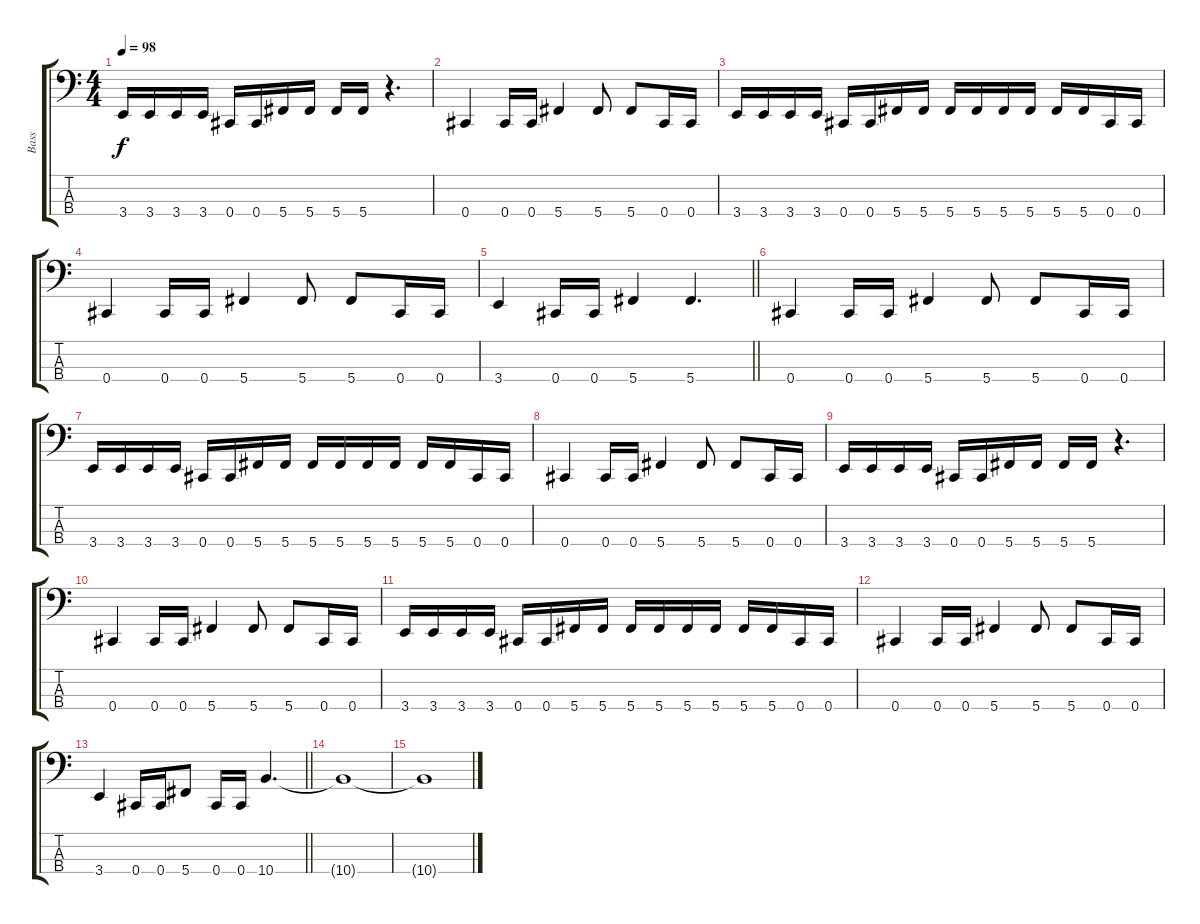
\track ("Bass" "Bass") {instrument electricbassfinger}
\staff {score tabs}
\tuning (Gb2 Db2 Ab1 Db1) {hide}
\ts (4 4)
\tempo 98
\clef f4
\ks c
3.4.16{dy f} 3.4.16 3.4.16 3.4.16 0.4.16 0.4.16 5.4.16 5.4.16 5.4.16 5.4.16 r.4{d} |
0.4.4 0.4.16 0.4.16 5.4.4 5.4.8 5.4.8 0.4.16 0.4.16 |
3.4.16 3.4.16 3.4.16 3.4.16 0.4.16 0.4.16 5.4.16 5.4.16 5.4.16 5.4.16 5.4.16 5.4.16 5.4.16 5.4.16 0.4.16 0.4.16 |
0.4.4 0.4.16 0.4.16 5.4.4 5.4.8 5.4.8 0.4.16 0.4.16 |
\barLineRight lightlight
3.4.4 0.4.16 0.4.16 5.4.4 5.4.4{d} |
\section ("" "")
0.4.4 0.4.16 0.4.16 5.4.4 5.4.8 5.4.8 0.4.16 0.4.16 |
3.4.16 3.4.16 3.4.16 3.4.16 0.4.16 0.4.16 5.4.16 5.4.16 5.4.16 5.4.16 5.4.16 5.4.16 5.4.16 5.4.16 0.4.16 0.4.16 |
0.4.4 0.4.16 0.4.16 5.4.4 5.4.8 5.4.8 0.4.16 0.4.16 |
3.4.16 3.4.16 3.4.16 3.4.16 0.4.16 0.4.16 5.4.16 5.4.16 5.4.16 5.4.16 r.4{d} |
0.4.4 0.4.16 0.4.16 5.4.4 5.4.8 5.4.8 0.4.16 0.4.16 |
3.4.16 3.4.16 3.4.16 3.4.16 0.4.16 0.4.16 5.4.16 5.4.16 5.4.16 5.4.16 5.4.16 5.4.16 5.4.16 5.4.16 0.4.16 0.4.16 |
0.4.4 0.4.16 0.4.16 5.4.4 5.4.8 5.4.8 0.4.16 0.4.16 |
\barLineRight lightlight
3.4.4 0.4.16 0.4.16 5.4.8 0.4.16 0.4.16 10.4.4{d} |
10.4{t}.1 |
10.4{t}.1
